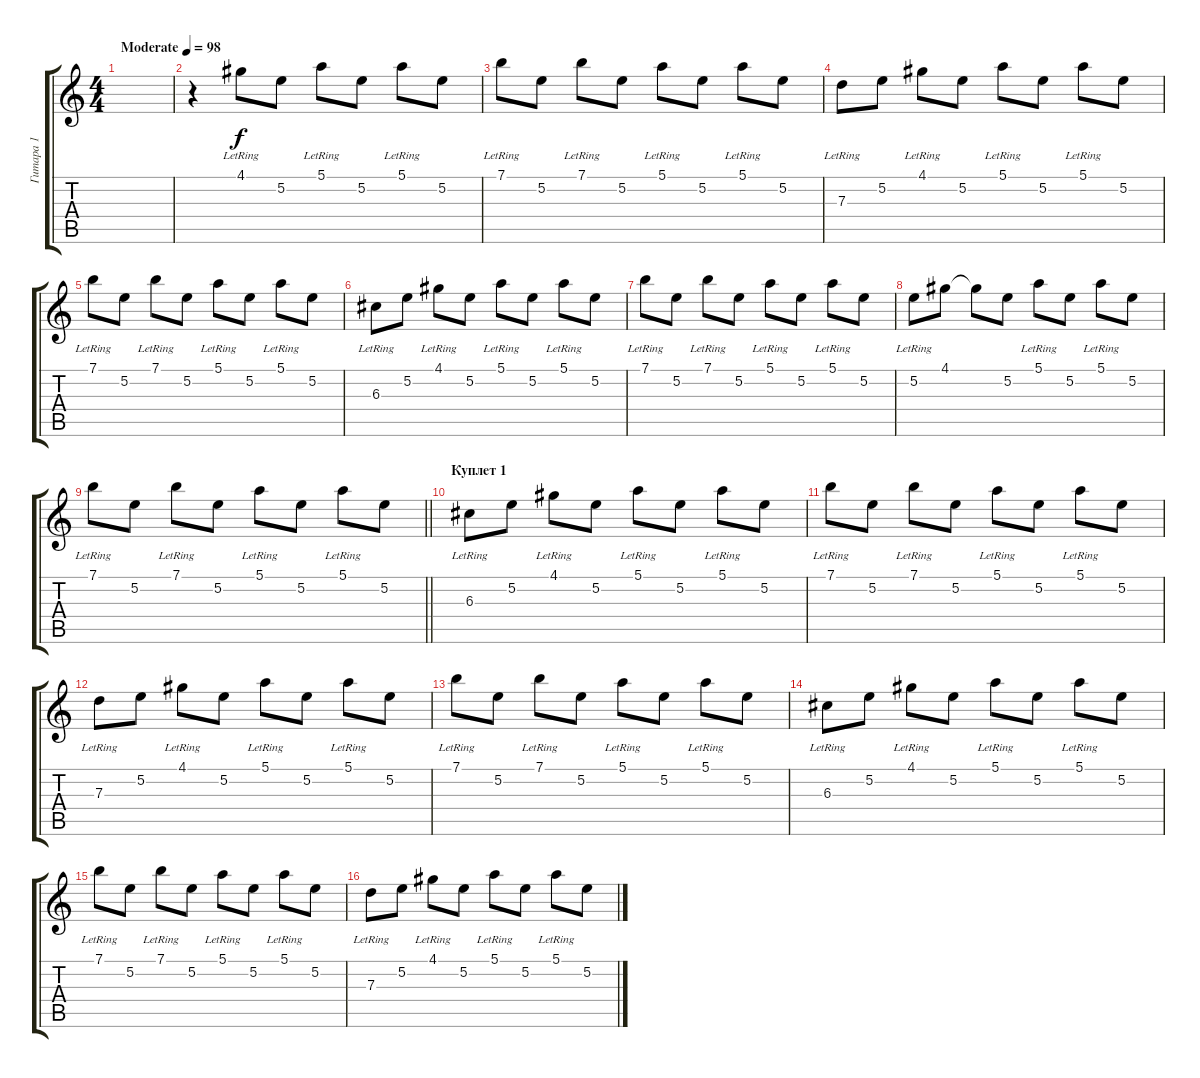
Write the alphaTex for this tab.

\track ("Гитара 1" "Гитара 1") {instrument electricguitarclean}
\staff {score tabs}
\tuning (E4 B3 G3 D3 A2 E2) {hide}
\ts (4 4)
\tempo (98 "Moderate")
\clef g2
\ks c
|
r.4 4.1{lr}.8 5.2.8 5.1{lr}.8 5.2.8 5.1{lr}.8 5.2.8 |
7.1{lr}.8 5.2.8 7.1{lr}.8 5.2.8 5.1{lr}.8 5.2.8 5.1{lr}.8 5.2.8 |
7.3{lr}.8 5.2.8 4.1{lr}.8 5.2.8 5.1{lr}.8 5.2.8 5.1{lr}.8 5.2.8 |
7.1{lr}.8 5.2.8 7.1{lr}.8 5.2.8 5.1{lr}.8 5.2.8 5.1{lr}.8 5.2.8 |
6.3{lr}.8 5.2.8 4.1{lr}.8 5.2.8 5.1{lr}.8 5.2.8 5.1{lr}.8 5.2.8 |
7.1{lr}.8 5.2.8 7.1{lr}.8 5.2.8 5.1{lr}.8 5.2.8 5.1{lr}.8 5.2.8 |
5.2{lr}.8 4.1.8 4.1{t}.8 5.2.8 5.1{lr}.8 5.2.8 5.1{lr}.8 5.2.8 |
\barLineRight lightlight
7.1{lr}.8 5.2.8 7.1{lr}.8 5.2.8 5.1{lr}.8 5.2.8 5.1{lr}.8 5.2.8 |
\section ("" "Куплет 1")
6.3{lr}.8 5.2.8 4.1{lr}.8 5.2.8 5.1{lr}.8 5.2.8 5.1{lr}.8 5.2.8 |
7.1{lr}.8 5.2.8 7.1{lr}.8 5.2.8 5.1{lr}.8 5.2.8 5.1{lr}.8 5.2.8 |
7.3{lr}.8 5.2.8 4.1{lr}.8 5.2.8 5.1{lr}.8 5.2.8 5.1{lr}.8 5.2.8 |
7.1{lr}.8 5.2.8 7.1{lr}.8 5.2.8 5.1{lr}.8 5.2.8 5.1{lr}.8 5.2.8 |
6.3{lr}.8 5.2.8 4.1{lr}.8 5.2.8 5.1{lr}.8 5.2.8 5.1{lr}.8 5.2.8 |
7.1{lr}.8 5.2.8 7.1{lr}.8 5.2.8 5.1{lr}.8 5.2.8 5.1{lr}.8 5.2.8 |
7.3{lr}.8 5.2.8 4.1{lr}.8 5.2.8 5.1{lr}.8 5.2.8 5.1{lr}.8 5.2.8
